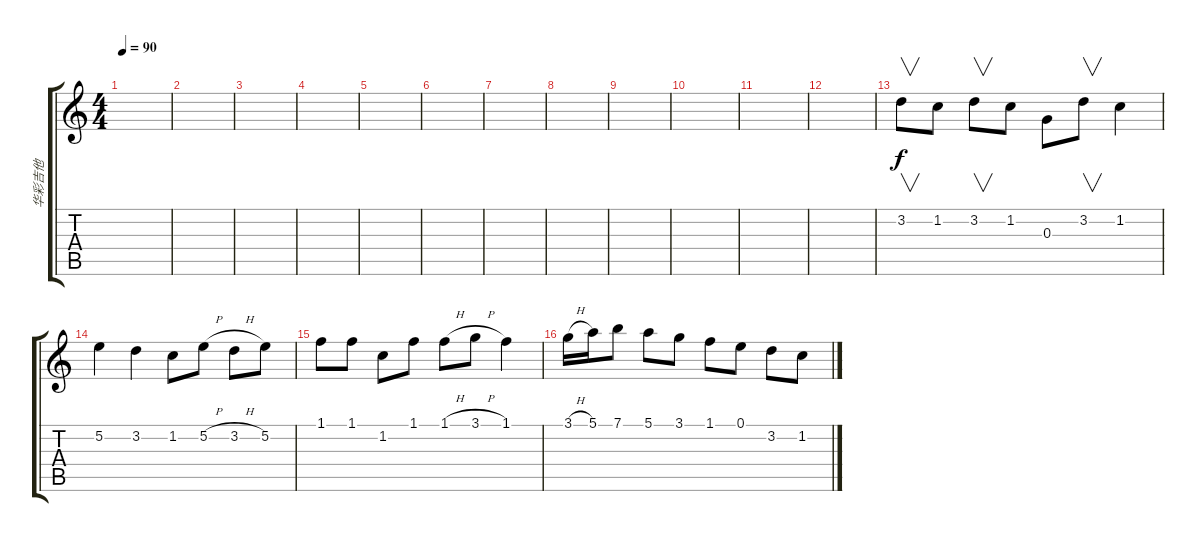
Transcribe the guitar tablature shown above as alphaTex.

\track ("华彩吉他" "华彩吉他") {instrument acousticguitarnylon}
\staff {score tabs}
\tuning (E4 B3 G3 D3 A2 E2) {hide}
\ts (4 4)
\tempo 90
\clef g2
\ks c
|
|
|
|
|
|
|
|
|
|
|
|
3.2.8{v} 1.2.8 3.2.8{v} 1.2.8 0.3.8 3.2.8{v} 1.2.4 |
5.2.4 3.2.4 1.2.8 5.2{h}.8 3.2{h}.8 5.2.8 |
1.1.8 1.1.8 1.2.8 1.1.8 1.1{h}.8 3.1{h}.8 1.1.4 |
3.1{h}.16 5.1.16 7.1.8 5.1.8 3.1.8 1.1.8 0.1.8 3.2.8 1.2.8
